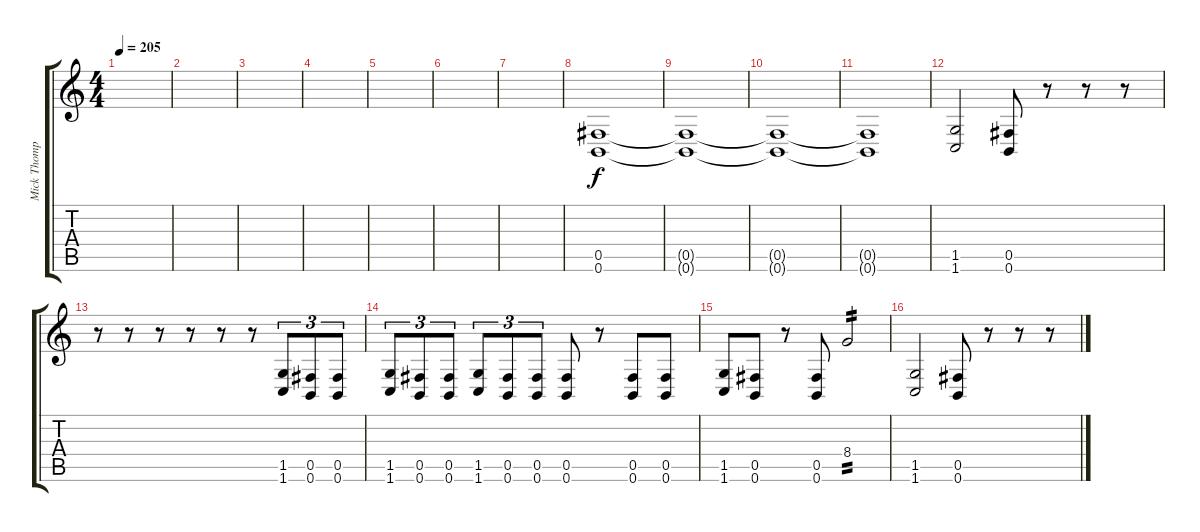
\track ("Mick Thompson" "Mick Thomp") {instrument distortionguitar}
\staff {score tabs}
\tuning (Db4 Ab3 E3 B2 Gb2 B1) {hide}
\ts (4 4)
\tempo 205
\clef g2
\ks c
|
|
|
|
|
|
|
(0.5 0.6).1 |
(0.5{t} 0.6{t}).1 |
(0.5{t} 0.6{t}).1 |
(0.5{t} 0.6{t}).1 |
(1.5 1.6).2 (0.5 0.6).8 r.8 r.8 r.8 |
r.8 r.8 r.8 r.8 r.8 r.8 (1.5 1.6).8{tu (3 2)} (0.5 0.6).8{tu (3 2)} (0.5 0.6).8{tu (3 2)} |
(1.5 1.6).8{tu (3 2)} (0.5 0.6).8{tu (3 2)} (0.5 0.6).8{tu (3 2)} (1.5 1.6).8{tu (3 2)} (0.5 0.6).8{tu (3 2)} (0.5 0.6).8{tu (3 2)} (0.5 0.6).8 r.8 (0.5 0.6).8 (0.5 0.6).8 |
(1.5 1.6).8 (0.5 0.6).8 r.8 (0.5 0.6).8 8.4.2{tp 2} |
(1.5 1.6).2 (0.5 0.6).8 r.8 r.8 r.8
